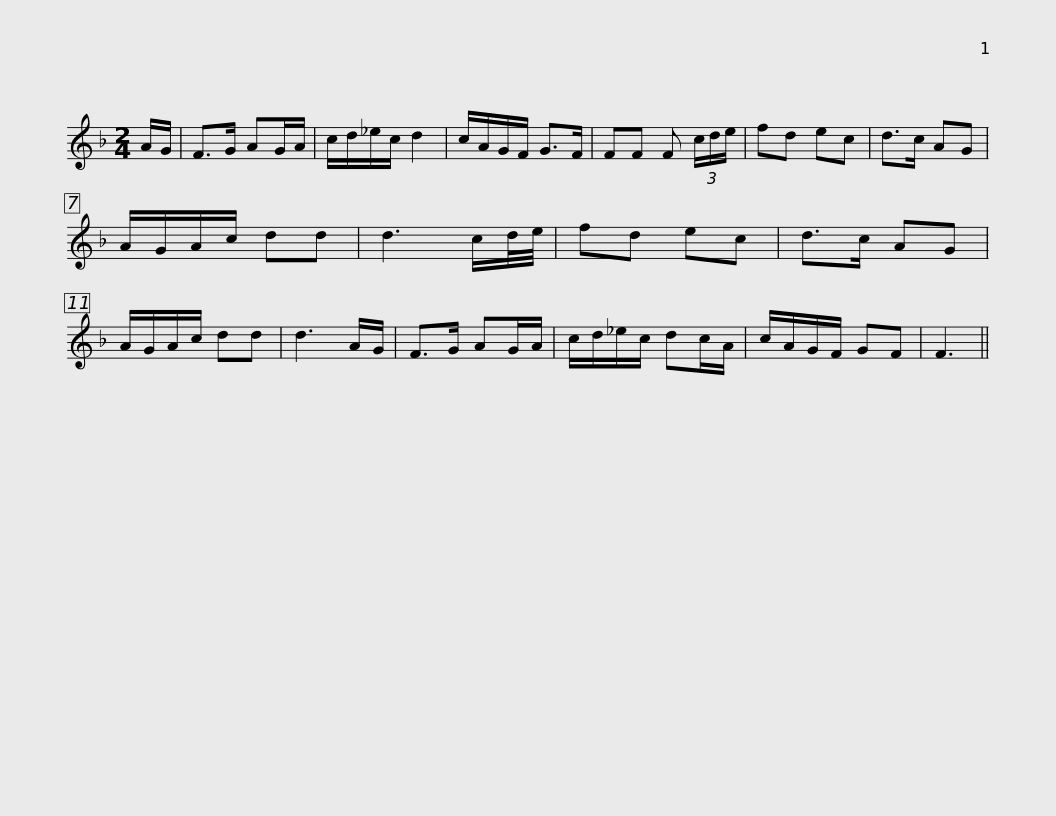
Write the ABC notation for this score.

X:1
L:1/8
M:2/4
I:linebreak $
K:F
V:1 treble
V:1
 A/G/ | F>G AG/A/ | c/d/_e/c/ d2 | c/A/G/F/ G>F | FF F (3c/d/e/ | %5
 fd ec | d>c AG | A/G/A/c/ dd | d3 c/d/4e/4 |$ fd ec | %10
 d>c AG | A/G/A/c/ dd | d3 A/G/ | F>G AG/A/ | c/d/_e/c/ dc/A/ | %15
 c/A/G/F/ GF | F3 || %17
